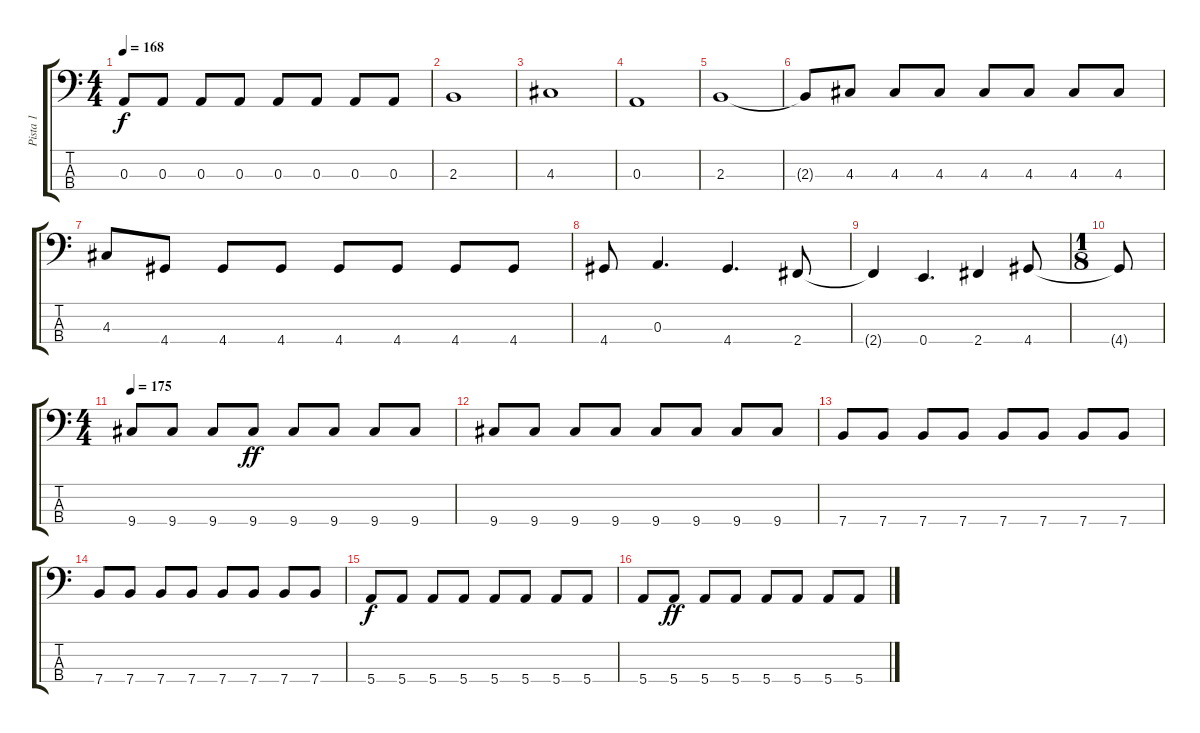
\track ("Pista 1" "Pista 1") {instrument electricbassfinger}
\staff {score tabs}
\tuning (G2 D2 A1 E1) {hide}
\ts (4 4)
\tempo 168
\clef f4
\ks c
0.3.8{dy f} 0.3.8 0.3.8 0.3.8 0.3.8 0.3.8 0.3.8 0.3.8 |
2.3.1 |
4.3.1 |
0.3.1 |
2.3.1 |
2.3{t}.8 4.3.8 4.3.8 4.3.8 4.3.8 4.3.8 4.3.8 4.3.8 |
4.3.8 4.4.8 4.4.8 4.4.8 4.4.8 4.4.8 4.4.8 4.4.8 |
4.4.8 0.3.4{d} 4.4.4{d} 2.4.8 |
2.4{t}.4 0.4.4{d} 2.4.4 4.4.8 |
\ts (1 8)
4.4{t}.8 |
\ts (4 4)
\tempo 175
9.4.8 9.4.8 9.4.8 9.4.8{dy ff} 9.4.8 9.4.8 9.4.8 9.4.8 |
9.4.8 9.4.8 9.4.8 9.4.8 9.4.8 9.4.8 9.4.8 9.4.8 |
7.4.8 7.4.8 7.4.8 7.4.8 7.4.8 7.4.8 7.4.8 7.4.8 |
7.4.8 7.4.8 7.4.8 7.4.8 7.4.8 7.4.8 7.4.8 7.4.8 |
5.4.8{dy f} 5.4.8 5.4.8 5.4.8 5.4.8 5.4.8 5.4.8 5.4.8 |
5.4.8 5.4.8{dy ff} 5.4.8 5.4.8 5.4.8 5.4.8 5.4.8 5.4.8
